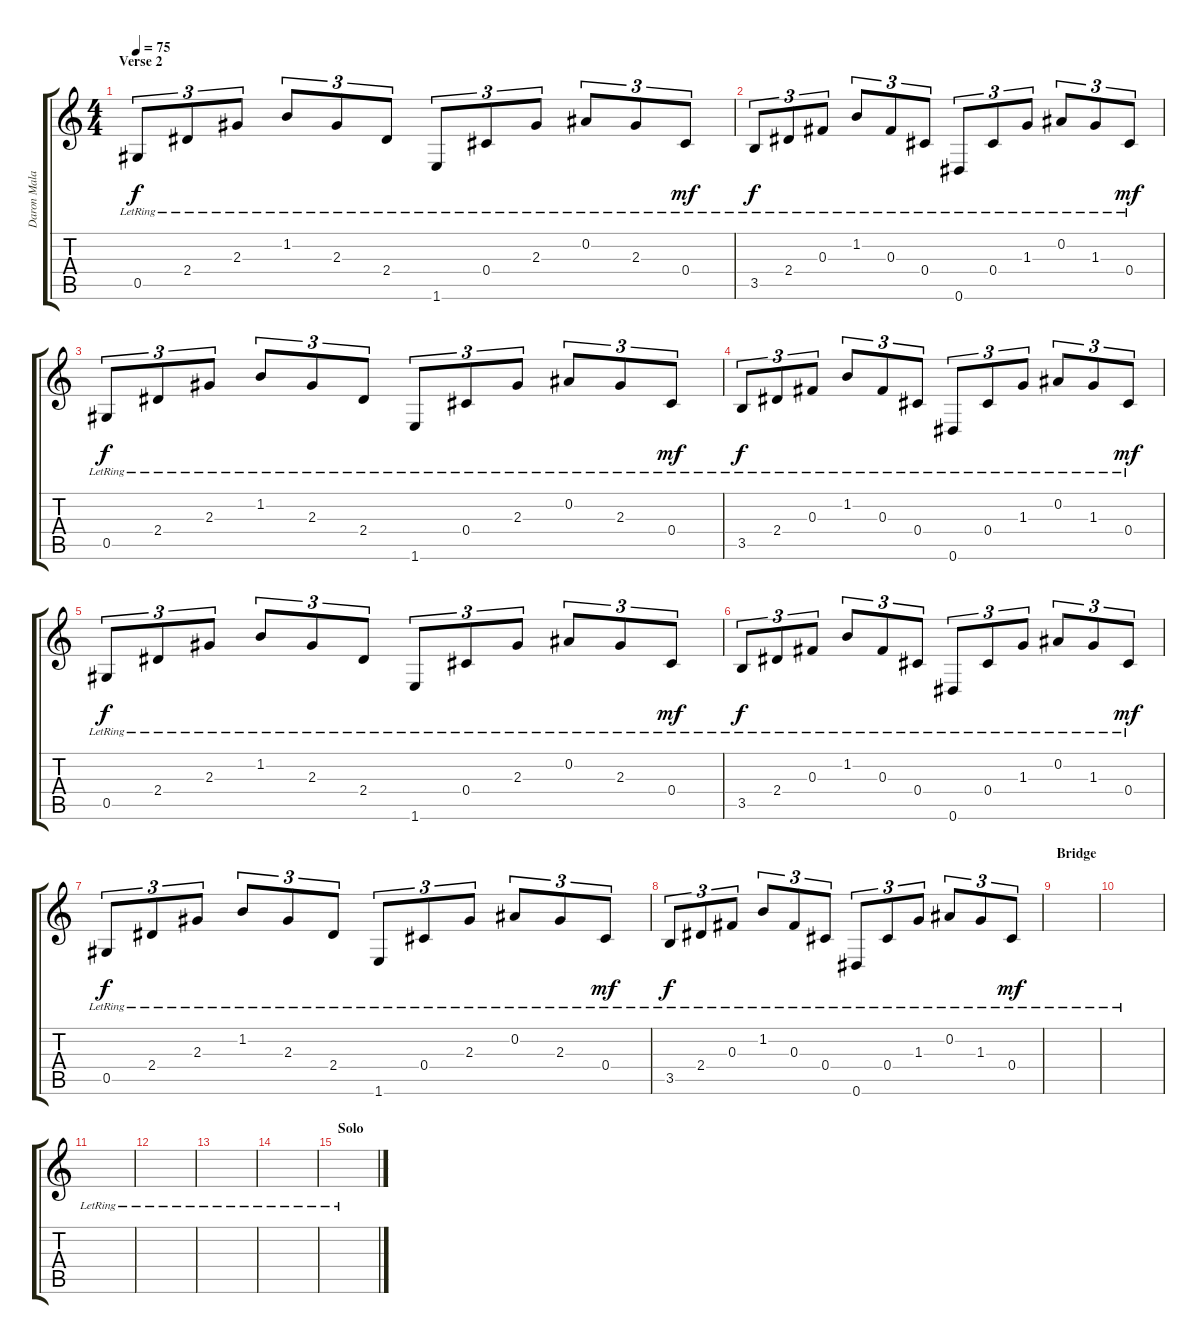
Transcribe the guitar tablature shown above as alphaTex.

\track ("Daron Malakian (Clean Guitar)" "Daron Mala") {instrument electricguitarclean}
\staff {score tabs}
\tuning (Eb4 Bb3 Gb3 Db3 Ab2 Eb2) {hide}
\ts (4 4)
\section ("" "Verse 2")
\tempo 75
\clef g2
\ks c
0.5{lr}.8{tu (3 2) dy f} 2.4{lr}.8{tu (3 2)} 2.3{lr}.8{tu (3 2)} 1.2{lr}.8{tu (3 2)} 2.3{lr}.8{tu (3 2)} 2.4{lr}.8{tu (3 2)} 1.6{lr}.8{tu (3 2)} 0.4{lr}.8{tu (3 2)} 2.3{lr}.8{tu (3 2)} 0.2{lr}.8{tu (3 2)} 2.3{lr}.8{tu (3 2)} 0.4{lr}.8{tu (3 2) dy mf} |
3.5{lr}.8{tu (3 2) dy f} 2.4{lr}.8{tu (3 2)} 0.3{lr}.8{tu (3 2)} 1.2{lr}.8{tu (3 2)} 0.3{lr}.8{tu (3 2)} 0.4{lr}.8{tu (3 2)} 0.6{lr}.8{tu (3 2)} 0.4{lr}.8{tu (3 2)} 1.3{lr}.8{tu (3 2)} 0.2{lr}.8{tu (3 2)} 1.3{lr}.8{tu (3 2)} 0.4{lr}.8{tu (3 2) dy mf} |
0.5{lr}.8{tu (3 2) dy f} 2.4{lr}.8{tu (3 2)} 2.3{lr}.8{tu (3 2)} 1.2{lr}.8{tu (3 2)} 2.3{lr}.8{tu (3 2)} 2.4{lr}.8{tu (3 2)} 1.6{lr}.8{tu (3 2)} 0.4{lr}.8{tu (3 2)} 2.3{lr}.8{tu (3 2)} 0.2{lr}.8{tu (3 2)} 2.3{lr}.8{tu (3 2)} 0.4{lr}.8{tu (3 2) dy mf} |
3.5{lr}.8{tu (3 2) dy f} 2.4{lr}.8{tu (3 2)} 0.3{lr}.8{tu (3 2)} 1.2{lr}.8{tu (3 2)} 0.3{lr}.8{tu (3 2)} 0.4{lr}.8{tu (3 2)} 0.6{lr}.8{tu (3 2)} 0.4{lr}.8{tu (3 2)} 1.3{lr}.8{tu (3 2)} 0.2{lr}.8{tu (3 2)} 1.3{lr}.8{tu (3 2)} 0.4{lr}.8{tu (3 2) dy mf} |
0.5{lr}.8{tu (3 2) dy f} 2.4{lr}.8{tu (3 2)} 2.3{lr}.8{tu (3 2)} 1.2{lr}.8{tu (3 2)} 2.3{lr}.8{tu (3 2)} 2.4{lr}.8{tu (3 2)} 1.6{lr}.8{tu (3 2)} 0.4{lr}.8{tu (3 2)} 2.3{lr}.8{tu (3 2)} 0.2{lr}.8{tu (3 2)} 2.3{lr}.8{tu (3 2)} 0.4{lr}.8{tu (3 2) dy mf} |
3.5{lr}.8{tu (3 2) dy f} 2.4{lr}.8{tu (3 2)} 0.3{lr}.8{tu (3 2)} 1.2{lr}.8{tu (3 2)} 0.3{lr}.8{tu (3 2)} 0.4{lr}.8{tu (3 2)} 0.6{lr}.8{tu (3 2)} 0.4{lr}.8{tu (3 2)} 1.3{lr}.8{tu (3 2)} 0.2{lr}.8{tu (3 2)} 1.3{lr}.8{tu (3 2)} 0.4{lr}.8{tu (3 2) dy mf} |
0.5{lr}.8{tu (3 2) dy f} 2.4{lr}.8{tu (3 2)} 2.3{lr}.8{tu (3 2)} 1.2{lr}.8{tu (3 2)} 2.3{lr}.8{tu (3 2)} 2.4{lr}.8{tu (3 2)} 1.6{lr}.8{tu (3 2)} 0.4{lr}.8{tu (3 2)} 2.3{lr}.8{tu (3 2)} 0.2{lr}.8{tu (3 2)} 2.3{lr}.8{tu (3 2)} 0.4{lr}.8{tu (3 2) dy mf} |
3.5{lr}.8{tu (3 2) dy f} 2.4{lr}.8{tu (3 2)} 0.3{lr}.8{tu (3 2)} 1.2{lr}.8{tu (3 2)} 0.3{lr}.8{tu (3 2)} 0.4{lr}.8{tu (3 2)} 0.6{lr}.8{tu (3 2)} 0.4{lr}.8{tu (3 2)} 1.3{lr}.8{tu (3 2)} 0.2{lr}.8{tu (3 2)} 1.3{lr}.8{tu (3 2)} 0.4{lr}.8{tu (3 2) dy mf} |
\section ("" "Bridge")
|
|
|
|
|
|
\section ("" "Solo")
